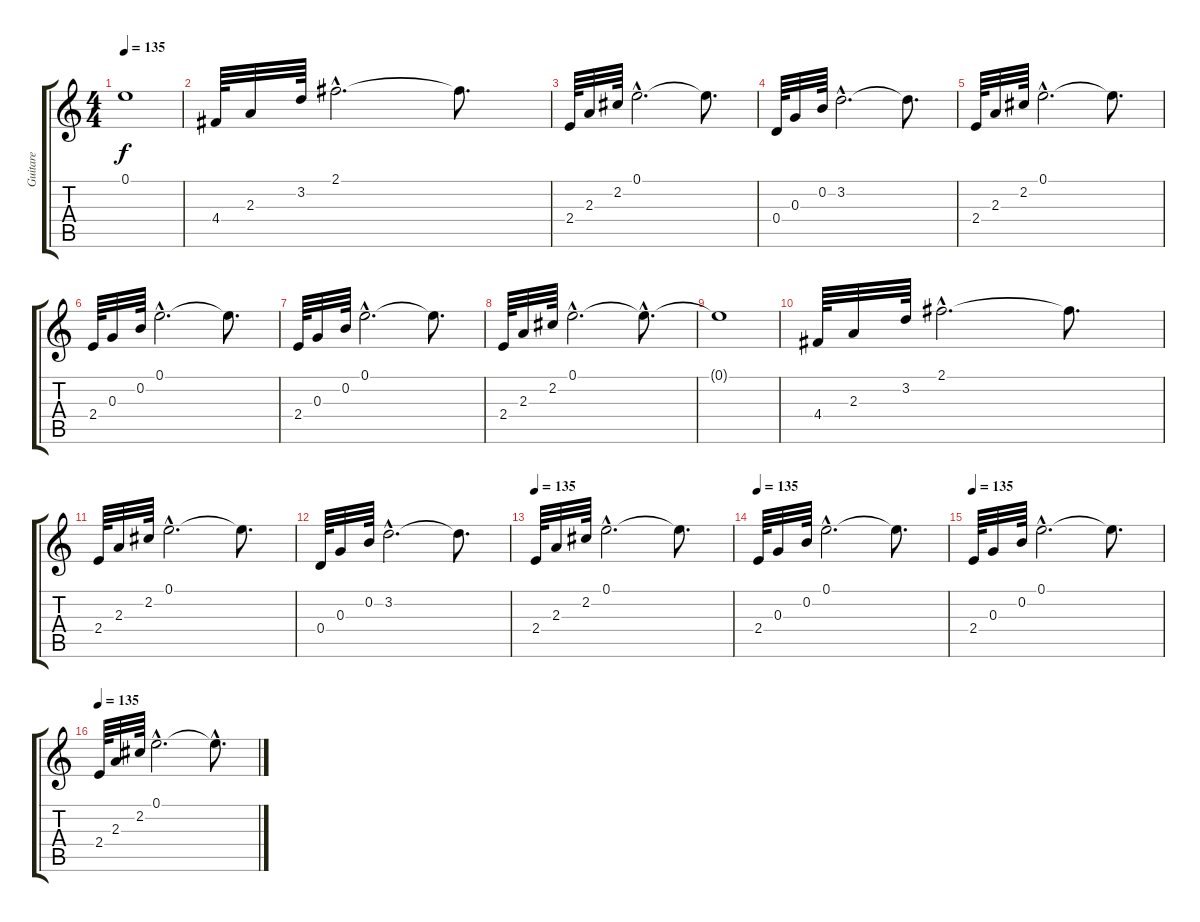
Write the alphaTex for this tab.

\track ("Guitare" "Guitare") {instrument acousticguitarnylon}
\staff {score tabs}
\tuning (E4 B3 G3 D3 A2 E2) {hide}
\ts (4 4)
\tempo 135
\clef g2
\ks c
0.1{t}.1{dy f} |
4.4.64 2.3.32 3.2.64 2.1{hac}.2{d} 2.1{t}.8{d} |
2.4.64 2.3.32 2.2.64 0.1{hac}.2{d} 0.1{t}.8{d} |
0.4.64 0.3.32 0.2.64 3.2{hac}.2{d} 3.2{t}.8{d} |
2.4.64 2.3.32 2.2.64 0.1{hac}.2{d} 0.1{t}.8{d} |
2.4.64 0.3.32 0.2.64 0.1{hac}.2{d} 0.1{t}.8{d} |
2.4.64 0.3.32 0.2.64 0.1{hac}.2{d} 0.1{t}.8{d} |
2.4.64 2.3.32 2.2.64 0.1{hac}.2{d} 0.1{hac t}.8{d} |
0.1{t}.1 |
4.4.64 2.3.32 3.2.64 2.1{hac}.2{d} 2.1{t}.8{d} |
2.4.64 2.3.32 2.2.64 0.1{hac}.2{d} 0.1{t}.8{d} |
0.4.64 0.3.32 0.2.64 3.2{hac}.2{d} 3.2{t}.8{d} |
\tempo 135
2.4.64 2.3.32 2.2.64 0.1{hac}.2{d} 0.1{t}.8{d} |
\tempo 135
2.4.64 0.3.32 0.2.64 0.1{hac}.2{d} 0.1{t}.8{d} |
\tempo 135
2.4.64 0.3.32 0.2.64 0.1{hac}.2{d} 0.1{t}.8{d} |
\tempo 135
2.4.64 2.3.32 2.2.64 0.1{hac}.2{d} 0.1{hac t}.8{d}
